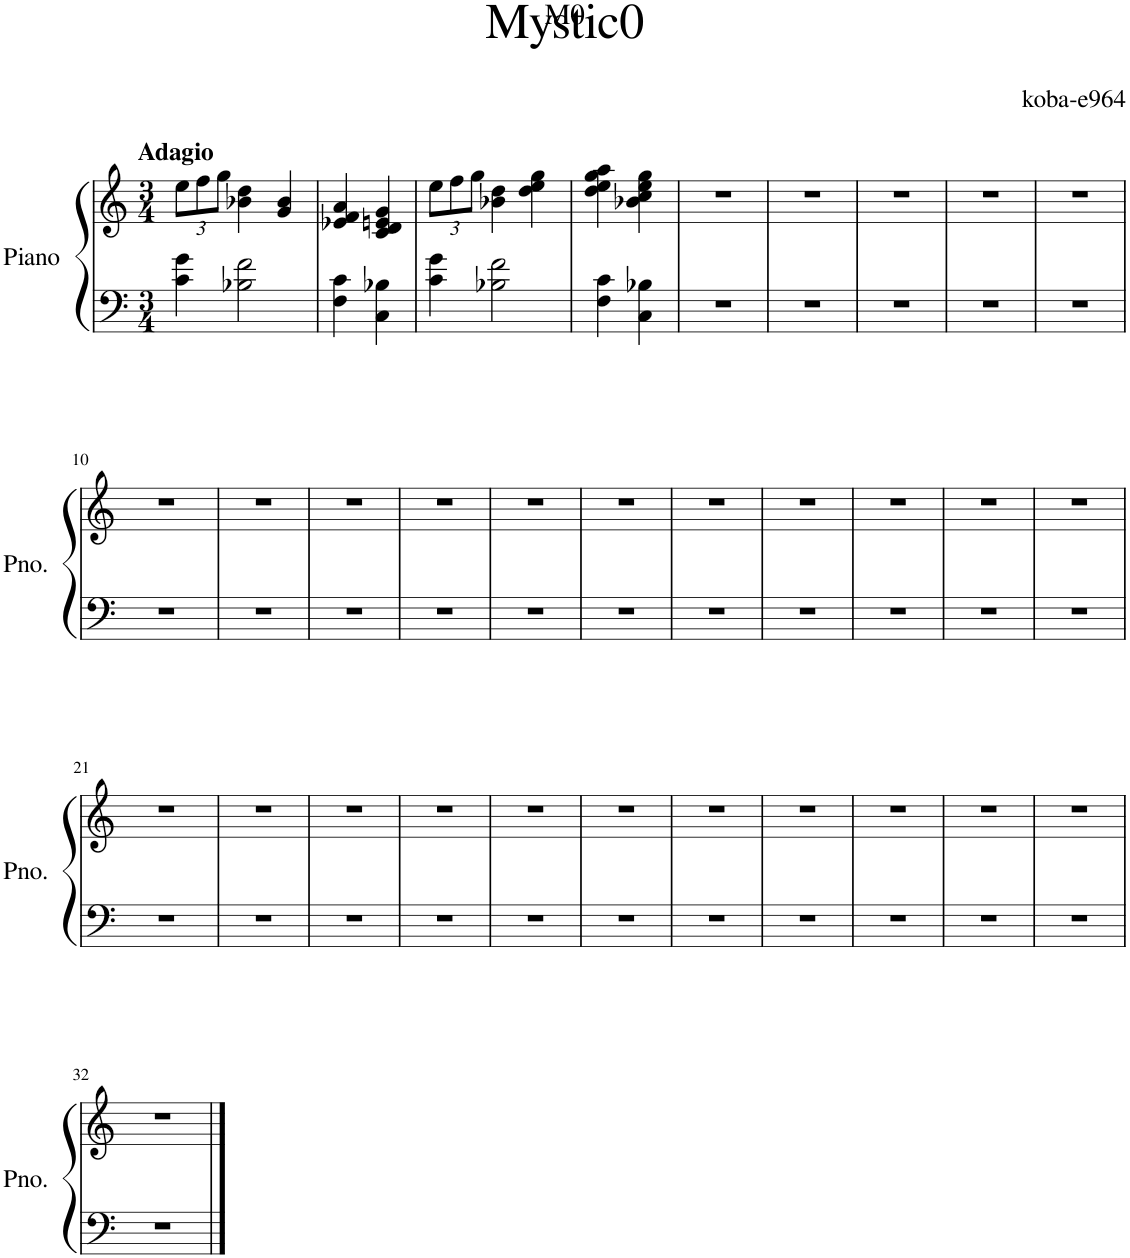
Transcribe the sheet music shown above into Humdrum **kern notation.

**kern	**kern
*part1	*part1
*staff2	*staff1
*I"Piano	*
*I'Pno.	*
*clefF4	*clefG2
*k[]	*k[]
*M3/4	*M3/4
*	*Xbrackettup
=1	=1
!	!LO:TX:a:B:t=Adagio
4c\ 4g\	12ee\L
.	12ff\
.	12gg\J
2B-X\ 2f\	4b-X\ 4dd\
.	4g/ 4b-/
=2	=2
4F\ 4c\	4e-X/ 4f/ 4a/
4C\ 4B-X\	4c/ 4d/ 4en/ 4g/
=3	=3
4c\ 4g\	12ee\L
.	12ff\
.	12gg\J
2B-X\ 2f\	4b-X\ 4dd\
.	4dd\ 4ee\ 4gg\
=4	=4
4F\ 4c\	4dd\ 4ee\ 4gg\ 4aa\
4C\ 4B-X\	4b-X\ 4cc\ 4ee\ 4gg\
=5	=5
2.r	2.r
=6	=6
2.r	2.r
=7	=7
2.r	2.r
=8	=8
2.r	2.r
=9	=9
2.r	2.r
!!LO:LB:g=z
=10	=10
2.r	2.r
=11	=11
2.r	2.r
=12	=12
2.r	2.r
=13	=13
2.r	2.r
=14	=14
2.r	2.r
=15	=15
2.r	2.r
=16	=16
2.r	2.r
=17	=17
2.r	2.r
=18	=18
2.r	2.r
=19	=19
2.r	2.r
=20	=20
2.r	2.r
!!LO:LB:g=z
=21	=21
2.r	2.r
=22	=22
2.r	2.r
=23	=23
2.r	2.r
=24	=24
2.r	2.r
=25	=25
2.r	2.r
=26	=26
2.r	2.r
=27	=27
2.r	2.r
=28	=28
2.r	2.r
=29	=29
2.r	2.r
=30	=30
2.r	2.r
=31	=31
2.r	2.r
!!LO:LB:g=z
=32	=32
2.r	2.r
==	==
*-	*-
